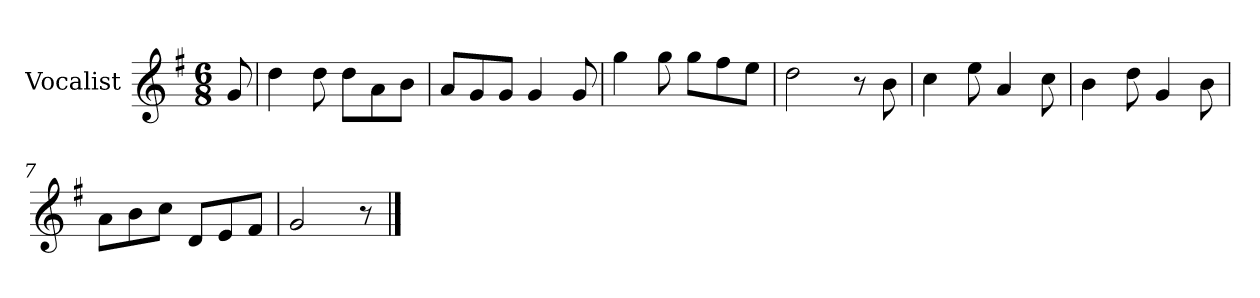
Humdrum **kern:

**kern
*part1
*staff1
*I"Vocalist
*k[f#]
*G:
*M6/8
=
8g
=1
4dd
8dd
8ddL
8a
8bJ
=2
8aL
8g
8gJ
4g
8g
=3
4gg
8gg
8ggL
8ff#
8eeJ
=4
2dd
8r
8b
=5
4cc
8ee
4a
8cc
=6
4b
8dd
4g
8b
=7
8aL
8b
8ccJ
8dL
8e
8f#J
=8
2g
8r
==
*-
